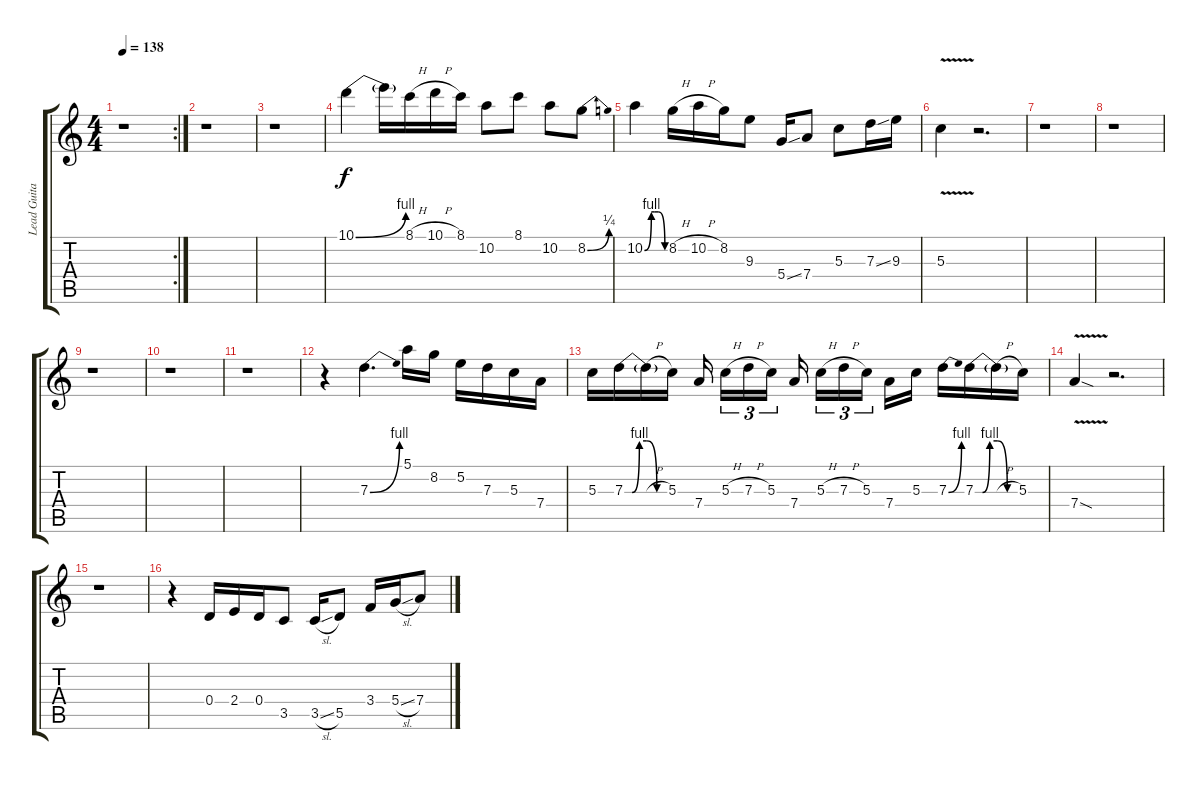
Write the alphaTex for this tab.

\track ("Lead Guitar" "Lead Guita") {instrument overdrivenguitar}
\staff {score tabs}
\tuning (E4 B3 G3 D3 A2 E2) {hide}
\rc 2
\ts (4 4)
\tempo 138
\clef g2
\ks c
r.1{dy f} |
r.1 |
r.1 |
10.1{be (bend 0 0 60 4)}.4{volume 13} 10.1{t}.16 8.1{h}.16 10.1{h}.16 8.1.16 10.2.8 8.1.8 10.2.8 8.2{be (bend 0 0 60 1)}.8 |
10.2{be (custom 0 0 20 4 30 4 40 4 60 0)}.4 8.2{h}.16 10.2{h}.16 8.2.16 9.3.8 5.4{ss}.16 7.4.8 5.3.8 7.3{ss}.16 9.3.16 |
5.3{v}.4 r.2{d} |
r.1 |
r.1 |
r.1 |
r.1 |
r.1 |
r.4 7.3{be (bend 0 0 60 4)}.4{d} 5.1.16 8.2.16 5.2.16 7.3.16 5.3.16 7.4.16 |
5.3.16 7.3{be (custom 0 0 10 0 20 4 30 4 44 0 60 0)}.16 7.3{h t}.16 5.3.16 7.4.16{beam splitsecondary} 5.3{h}.16{tu (3 2)} 7.3{h}.16{tu (3 2)} 5.3.16{tu (3 2) beam splitsecondary} 7.4.16 5.3{h}.16{tu (3 2)} 7.3{h}.16{tu (3 2)} 5.3.16{tu (3 2) beam splitsecondary} 7.4.16 5.3.16 7.3{be (bend 0 0 60 4)}.16 7.3{be (custom 0 0 10 0 20 4 30 4 44 0 60 0)}.16 7.3{h t}.16 5.3.16 |
7.4{v sod}.4 r.2{d} |
r.1 |
r.4 0.4.16 2.4.16 0.4.16 3.5.8 3.5{sl}.16 5.5.8 3.4.16 5.4{sl}.16 7.4.8
